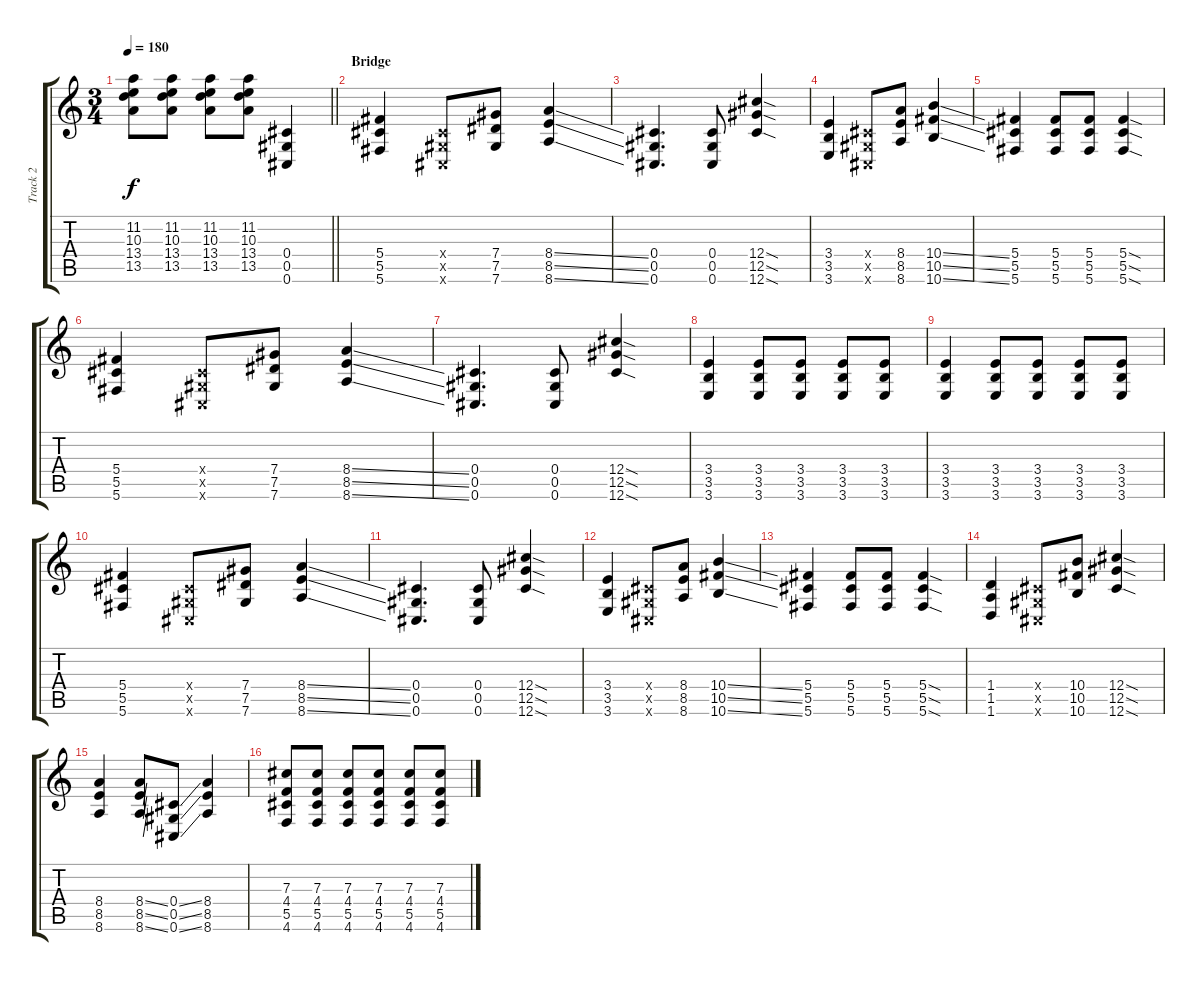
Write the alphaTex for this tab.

\track ("Track 2" "Track 2") {instrument overdrivenguitar}
\staff {score tabs}
\tuning (Eb4 Bb3 Gb3 Db3 Ab2 Db2) {hide}
\ts (3 4)
\tempo 180
\clef g2
\barLineRight lightlight
\ks c
(11.2 10.3 13.4 13.5).8{dy f} (11.2 10.3 13.4 13.5).8 (11.2 10.3 13.4 13.5).8 (11.2 10.3 13.4 13.5).8 (0.4 0.5 0.6).4 |
\section ("" "Bridge")
(5.4 5.5 5.6).4 (0.4{x} 0.5{x} 0.6{x}).8 (7.4 7.5 7.6).8 (8.4{ss} 8.5{ss} 8.6{ss}).4 |
(0.4 0.5 0.6).4{d} (0.4 0.5 0.6).8 (12.4{sod} 12.5{sod} 12.6{sod}).4 |
(3.4 3.5 3.6).4 (0.4{x} 0.5{x} 0.6{x}).8 (8.4 8.5 8.6).8 (10.4{ss} 10.5{ss} 10.6{ss}).4 |
(5.4 5.5 5.6).4 (5.4 5.5 5.6).8 (5.4 5.5 5.6).8 (5.4{sod} 5.5{sod} 5.6{sod}).4 |
(5.4 5.5 5.6).4 (0.4{x} 0.5{x} 0.6{x}).8 (7.4 7.5 7.6).8 (8.4{ss} 8.5{ss} 8.6{ss}).4 |
(0.4 0.5 0.6).4{d} (0.4 0.5 0.6).8 (12.4{sod} 12.5{sod} 12.6{sod}).4 |
(3.4 3.5 3.6).4 (3.4 3.5 3.6).8 (3.4 3.5 3.6).8 (3.4 3.5 3.6).8 (3.4 3.5 3.6).8 |
(3.4 3.5 3.6).4 (3.4 3.5 3.6).8 (3.4 3.5 3.6).8 (3.4 3.5 3.6).8 (3.4 3.5 3.6).8 |
(5.4 5.5 5.6).4 (0.4{x} 0.5{x} 0.6{x}).8 (7.4 7.5 7.6).8 (8.4{ss} 8.5{ss} 8.6{ss}).4 |
(0.4 0.5 0.6).4{d} (0.4 0.5 0.6).8 (12.4{sod} 12.5{sod} 12.6{sod}).4 |
(3.4 3.5 3.6).4 (0.4{x} 0.5{x} 0.6{x}).8 (8.4 8.5 8.6).8 (10.4{ss} 10.5{ss} 10.6{ss}).4 |
(5.4 5.5 5.6).4 (5.4 5.5 5.6).8 (5.4 5.5 5.6).8 (5.4{sod} 5.5{sod} 5.6{sod}).4 |
(1.4 1.5 1.6).4 (0.4{x} 0.5{x} 0.6{x}).8 (10.4 10.5 10.6).8 (12.4{sod} 12.5{sod} 12.6{sod}).4 |
(8.4 8.5 8.6).4 (8.4{ss} 8.5{ss} 8.6{ss}).8 (0.4{ss} 0.5{ss} 0.6{ss}).8 (8.4 8.5 8.6).4 |
(7.3 4.4 5.5 4.6).8 (7.3 4.4 5.5 4.6).8 (7.3 4.4 5.5 4.6).8 (7.3 4.4 5.5 4.6).8 (7.3 4.4 5.5 4.6).8 (7.3 4.4 5.5 4.6).8
